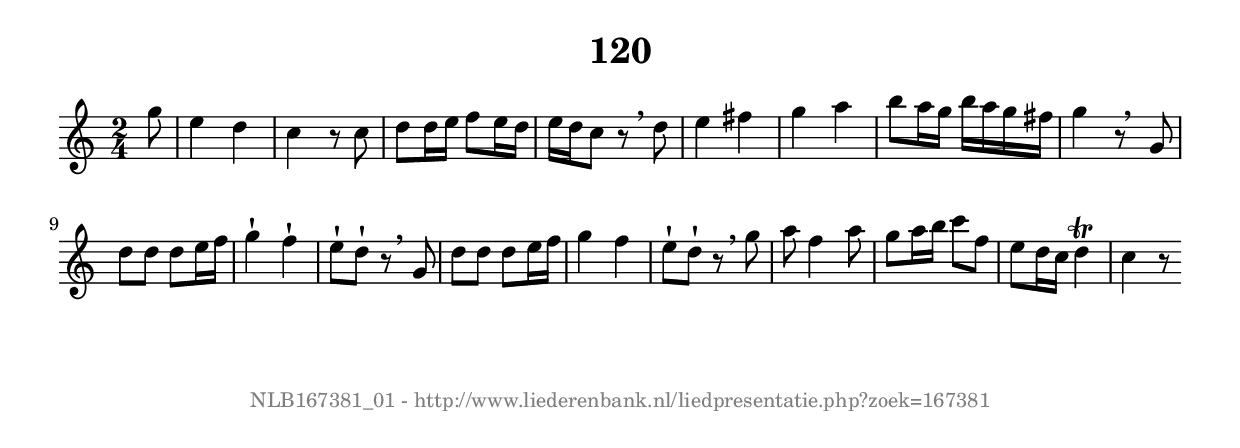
%
% produced by wce2krn 1.64 (7 June 2014)
%
\version"2.16"
#(append! paper-alist '(("long" . (cons (* 210 mm) (* 2000 mm)))))
#(set-default-paper-size "long")
sb = {\breathe}
mBreak = {\breathe }
bBreak = {\breathe }
x = {\once\override NoteHead #'style = #'cross }
gl=\glissando
itime={\override Staff.TimeSignature #'stencil = ##f }
ficta = {\once\set suggestAccidentals = ##t}
fine = {\once\override Score.RehearsalMark #'self-alignment-X = #1 \mark \markup {\italic{Fine}}}
dc = {\once\override Score.RehearsalMark #'self-alignment-X = #1 \mark \markup {\italic{D.C.}}}
dcf = {\once\override Score.RehearsalMark #'self-alignment-X = #1 \mark \markup {\italic{D.C. al Fine}}}
dcc = {\once\override Score.RehearsalMark #'self-alignment-X = #1 \mark \markup {\italic{D.C. al Coda}}}
ds = {\once\override Score.RehearsalMark #'self-alignment-X = #1 \mark \markup {\italic{D.S.}}}
dsf = {\once\override Score.RehearsalMark #'self-alignment-X = #1 \mark \markup {\italic{D.S. al Fine}}}
dsc = {\once\override Score.RehearsalMark #'self-alignment-X = #1 \mark \markup {\italic{D.S. al Coda}}}
pv = {\set Score.repeatCommands = #'((volta "1"))}
sv = {\set Score.repeatCommands = #'((volta "2"))}
tv = {\set Score.repeatCommands = #'((volta "3"))}
qv = {\set Score.repeatCommands = #'((volta "4"))}
xv = {\set Score.repeatCommands = #'((volta #f))}
\header{ tagline = ""
title = "120"
}
\score {{
\key c \major
\relative g'
{
\set melismaBusyProperties = #'()
\partial 32*4
\time 2/4
\tempo 4=120
\override Score.MetronomeMark #'transparent = ##t
\override Score.RehearsalMark #'break-visibility = #(vector #t #t #f)
g'8 e4 d c r8 c d d16 e f8 e16 d e d c8 r \sb d e4 fis g a b8 a16 g b a g fis g4 r8 \bar ":|:" \bBreak
g,8 d' d d e16 f g4^\staccatissimo f^\staccatissimo e8^\staccatissimo d^\staccatissimo r \sb g, d' d d e16 f g4 f e8^\staccatissimo d^\staccatissimo r \sb g a f4 a8 g a16 b c8 f, e d16 c d4^\trill c r8 \bar ":|"
 }}
 \midi { }
 \layout {
            indent = 0.0\cm
}
}
\markup { \vspace #0 } \markup { \with-color #grey \fill-line { \center-column { \smaller "NLB167381_01 - http://www.liederenbank.nl/liedpresentatie.php?zoek=167381" } } }
